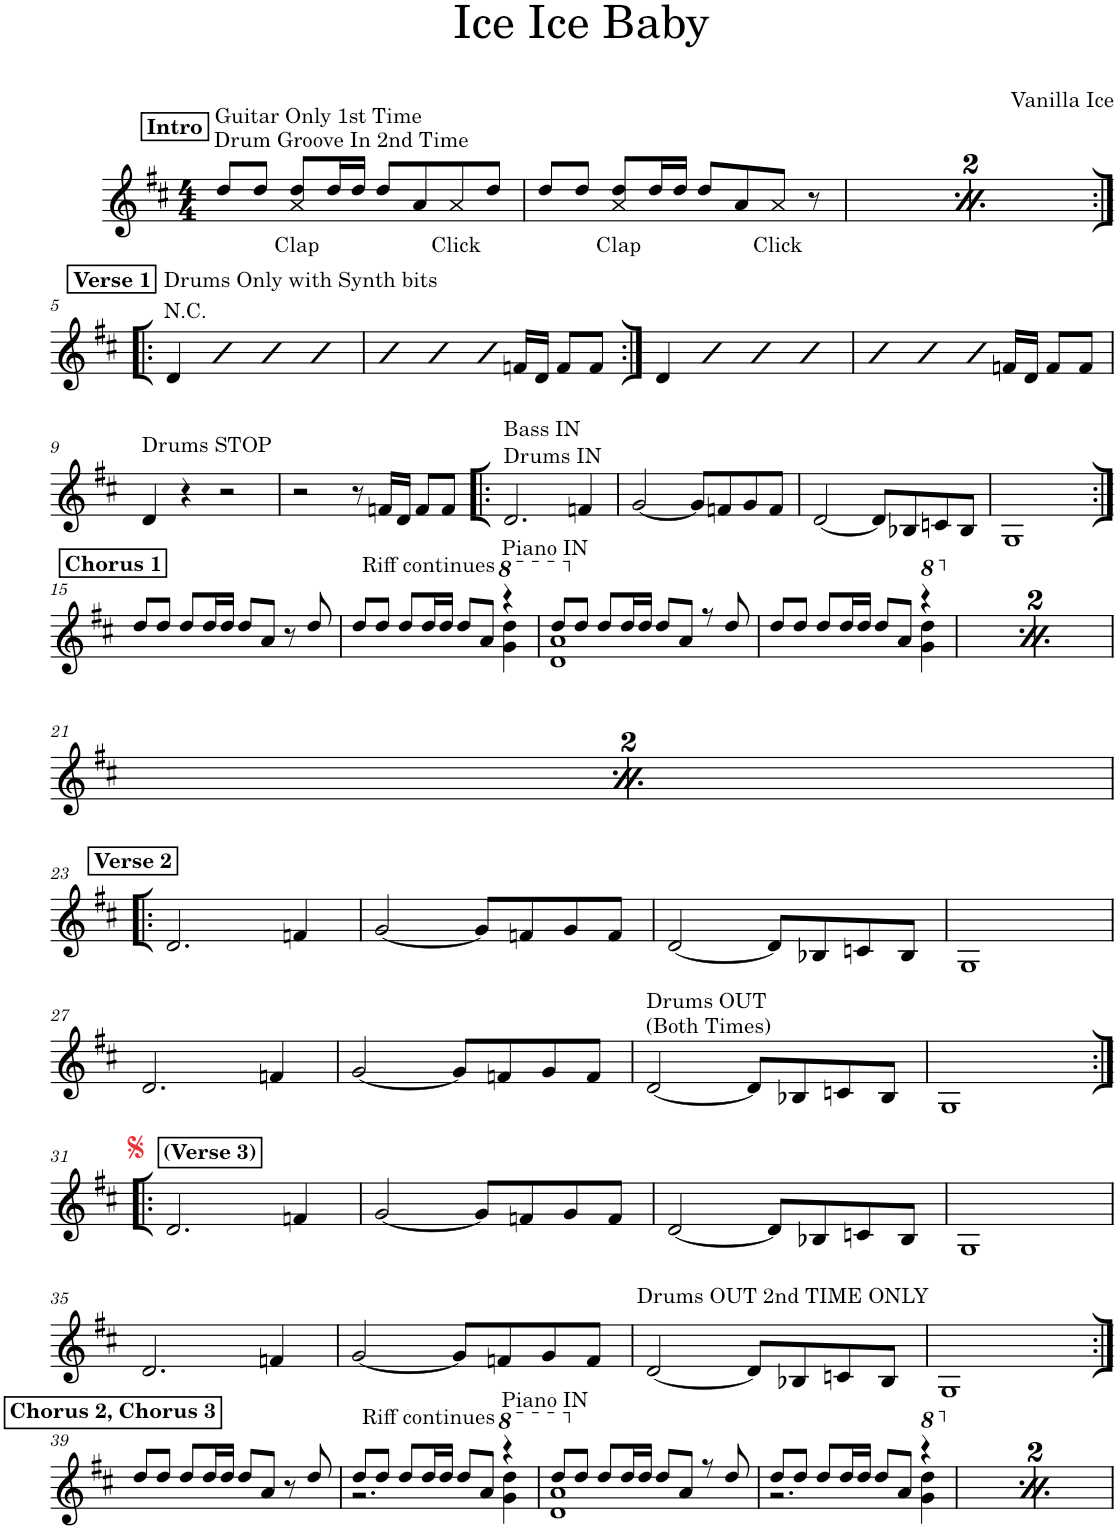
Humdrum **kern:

**kern	**text	**harte
*part1	*part1	*part1
*staff1	*staff1	*
*I"Piano	*	*
*I'Pno.	*	*
*clefG2	*	*
*k[f#c#]	*	*
*M4/4	*	*
!!LO:REH:place=s1:a:B:cj:t=Intro
=1	=1	=1
!LO:TX:a:t=Guitar Only 1st Time	!	!
!LO:TX:a:t=Drum Groove In 2nd Time	!	!
8dd/L	.	.
8dd/J	.	.
!	!LO:LY:b	!
8a/ 8dd/L	Clap	.
16dd/L	.	.
16dd/JJ	.	.
8dd/L	.	.
8a/	.	.
!	!LO:LY:b	!
8a/	Click	.
8dd/J	.	.
=2	=2	=2
8dd/L	.	.
8dd/J	.	.
!	!LO:LY:b	!
8a/ 8dd/L	Clap	.
16dd/L	.	.
16dd/JJ	.	.
8dd/L	.	.
8a/	.	.
!	!LO:LY:b	!
8a/J	Click	.
8r	.	.
!!LO:REH:place=s1:a:B:cj:t=Intro
=3	=3	=3
!LO:TX:a:t=Guitar Only 1st Time	!	!
!LO:TX:a:t=Drum Groove In 2nd Time	!	!
8dd/L	.	.
8dd/J	.	.
!	!LO:LY:b	!
8a/ 8dd/L	Clap	.
16dd/L	.	.
16dd/JJ	.	.
8dd/L	.	.
8a/	.	.
!	!LO:LY:b	!
8a/	Click	.
8dd/J	.	.
=4	=4	=4
8dd/L	.	.
8dd/J	.	.
!	!LO:LY:b	!
8a/ 8dd/L	Clap	.
16dd/L	.	.
16dd/JJ	.	.
8dd/L	.	.
8a/	.	.
!	!LO:LY:b	!
8a/J	Click	.
8r	.	.
!!LO:LB:g=z
!!LO:REH:place=s1:a:B:cj:t=Verse 1
=5:|!|:	=5:|!|:	=5:|!|:
!LO:TX:a:t=Drums Only with Synth bits	!	!LO:H:kt=N.C.
4d/	.	N
4b	.	.
4b	.	.
4b	.	.
=6	=6	=6
4b	.	.
4b	.	.
8b	.	.
16fn/LL	.	.
16d/JJ	.	.
8f/L	.	.
8f/J	.	.
=7:|!	=7:|!	=7:|!
4d/	.	.
4b	.	.
4b	.	.
4b	.	.
=8	=8	=8
4b	.	.
4b	.	.
8b	.	.
16fn/LL	.	.
16d/JJ	.	.
8f/L	.	.
8f/J	.	.
!!LO:LB:g=z
=9	=9	=9
!LO:TX:a:t=Drums STOP	!	!
4d/	.	.
4r	.	.
2r	.	.
=10	=10	=10
2r	.	.
8r	.	.
16fn/LL	.	.
16d/JJ	.	.
8f/L	.	.
8f/J	.	.
=11!|:	=11!|:	=11!|:
!LO:TX:a:t=Drums IN	!	!
!LO:TX:a:t=Bass IN	!	!
2.d/	.	.
4fn/	.	.
=12	=12	=12
[2g/	.	.
8g/L]	.	.
8fn/	.	.
8g/	.	.
8f/J	.	.
=13	=13	=13
[2d/	.	.
8d/L]	.	.
8B-X/	.	.
8cn/	.	.
8B-/J	.	.
=14	=14	=14
1G	.	.
!!LO:LB:g=z
!!LO:REH:place=s1:a:B:cj:t=Chorus 1
=15:|!	=15:|!	=15:|!
8dd/L	.	.
8dd/J	.	.
8dd/L	.	.
16dd/L	.	.
16dd/JJ	.	.
8dd/L	.	.
8a/J	.	.
8r	.	.
8dd/	.	.
=16	=16	=16
*^	*	*
8dd/L	2.ryy	.	.
8dd/J	.	.	.
8dd/L	.	.	.
16dd/L	.	.	.
16dd/JJ	.	.	.
8dd/L	.	.	.
!LO:TX:a:t=Riff continues	!	!	!
8a/J	.	.	.
*8va	*	*	*
!LO:TX:a:t=Piano IN	!	!	!
4r	4gg\ 4ddd\	.	.
=17	=17	=17	=17
8ddd/L	1dd 1aa	.	.
*X8va	*	*	*
8dd/J	.	.	.
8dd/L	.	.	.
16dd/L	.	.	.
16dd/JJ	.	.	.
8dd/L	.	.	.
8a/J	.	.	.
8r	.	.	.
8dd/	.	.	.
=18	=18	=18	=18
8dd/L	2.ryy	.	.
8dd/J	.	.	.
8dd/L	.	.	.
16dd/L	.	.	.
16dd/JJ	.	.	.
8dd/L	.	.	.
8a/J	.	.	.
*8va	*	*	*
4r	4gg\ 4ddd\	.	.
=19	=19	=19	=19
*X8va	*	*	*
8ddd/L	1dd 1aa	.	.
8dd/J	.	.	.
8dd/L	.	.	.
16dd/L	.	.	.
16dd/JJ	.	.	.
8dd/L	.	.	.
8a/J	.	.	.
8r	.	.	.
8dd/	.	.	.
=20	=20	=20	=20
8dd/L	2.ryy	.	.
8dd/J	.	.	.
8dd/L	.	.	.
16dd/L	.	.	.
16dd/JJ	.	.	.
8dd/L	.	.	.
8a/J	.	.	.
*8va	*	*	*
4r	4gg\ 4ddd\	.	.
!!LO:LB:g=z	!!
=21	=21	=21	=21
8ddd/L	1dd 1aa	.	.
8dd/J	.	.	.
8dd/L	.	.	.
16dd/L	.	.	.
16dd/JJ	.	.	.
8dd/L	.	.	.
8a/J	.	.	.
8r	.	.	.
8dd/	.	.	.
=22	=22	=22	=22
8dd/L	2.ryy	.	.
8dd/J	.	.	.
8dd/L	.	.	.
16dd/L	.	.	.
16dd/JJ	.	.	.
8dd/L	.	.	.
8a/J	.	.	.
*8va	*	*	*
4r	4gg\ 4ddd\	.	.
*v	*v	*	*
!!LO:LB:g=z
!!LO:REH:place=s1:a:B:cj:t=Verse 2
=23!|:	=23!|:	=23!|:
2.d/	.	.
4fn/	.	.
=24	=24	=24
[2g/	.	.
8g/L]	.	.
8fn/	.	.
8g/	.	.
8f/J	.	.
=25	=25	=25
[2d/	.	.
8d/L]	.	.
8B-X/	.	.
8cn/	.	.
8B-/J	.	.
=26	=26	=26
1G	.	.
!!LO:LB:g=z
=27	=27	=27
2.d/	.	.
4fn/	.	.
=28	=28	=28
[2g/	.	.
8g/L]	.	.
8fn/	.	.
8g/	.	.
8f/J	.	.
=29	=29	=29
!LO:TX:a:t=Drums OUT	!	!
!LO:TX:a:t=(Both Times)	!	!
[2d/	.	.
8d/L]	.	.
8B-X/	.	.
8cn/	.	.
8B-/J	.	.
=30	=30	=30
1G	.	.
!!LO:LB:g=z
!!LO:REH:place=s1:a:B:cj:t=(Verse 3)
=31:|!|:	=31:|!|:	=31:|!|:
2.d/	.	.
4fn/	.	.
=32	=32	=32
[2g/	.	.
8g/L]	.	.
8fn/	.	.
8g/	.	.
8f/J	.	.
=33	=33	=33
[2d/	.	.
8d/L]	.	.
8B-X/	.	.
8cn/	.	.
8B-/J	.	.
=34	=34	=34
1G	.	.
!!LO:LB:g=z
=35	=35	=35
2.d/	.	.
4fn/	.	.
=36	=36	=36
[2g/	.	.
8g/L]	.	.
8fn/	.	.
8g/	.	.
8f/J	.	.
=37	=37	=37
!LO:TX:a:t=Drums OUT 2nd TIME ONLY	!	!
[2d/	.	.
8d/L]	.	.
8B-X/	.	.
8cn/	.	.
8B-/J	.	.
=38	=38	=38
1G	.	.
!!LO:LB:g=z
!!LO:REH:place=s1:a:B:cj:t=Chorus 2, Chorus 3
=39:|!	=39:|!	=39:|!
8dd/L	.	.
8dd/J	.	.
8dd/L	.	.
16dd/L	.	.
16dd/JJ	.	.
8dd/L	.	.
8a/J	.	.
8r	.	.
8dd/	.	.
=40	=40	=40
*^	*	*
8dd/L	2.r	.	.
8dd/J	.	.	.
8dd/L	.	.	.
16dd/L	.	.	.
16dd/JJ	.	.	.
8dd/L	.	.	.
!LO:TX:a:t=Riff continues	!	!	!
8a/J	.	.	.
!LO:TX:a:t=Piano IN	!	!	!
4r	4gg\ 4ddd\	.	.
=41	=41	=41	=41
8ddd/L	1dd 1aa	.	.
*X8va	*	*	*
8dd/J	.	.	.
8dd/L	.	.	.
16dd/L	.	.	.
16dd/JJ	.	.	.
8dd/L	.	.	.
8a/J	.	.	.
8r	.	.	.
8dd/	.	.	.
=42	=42	=42	=42
8dd/L	2.r	.	.
8dd/J	.	.	.
8dd/L	.	.	.
16dd/L	.	.	.
16dd/JJ	.	.	.
8dd/L	.	.	.
8a/J	.	.	.
4r	4gg\ 4ddd\	.	.
=43	=43	=43	=43
*X8va	*	*	*
8ddd/L	1dd 1aa	.	.
8dd/J	.	.	.
8dd/L	.	.	.
16dd/L	.	.	.
16dd/JJ	.	.	.
8dd/L	.	.	.
8a/J	.	.	.
8r	.	.	.
8dd/	.	.	.
=44	=44	=44	=44
8dd/L	2.r	.	.
8dd/J	.	.	.
8dd/L	.	.	.
16dd/L	.	.	.
16dd/JJ	.	.	.
8dd/L	.	.	.
8a/J	.	.	.
4r	4gg\ 4ddd\	.	.
*v	*v	*	*
=	=	=
*-	*-	*-
